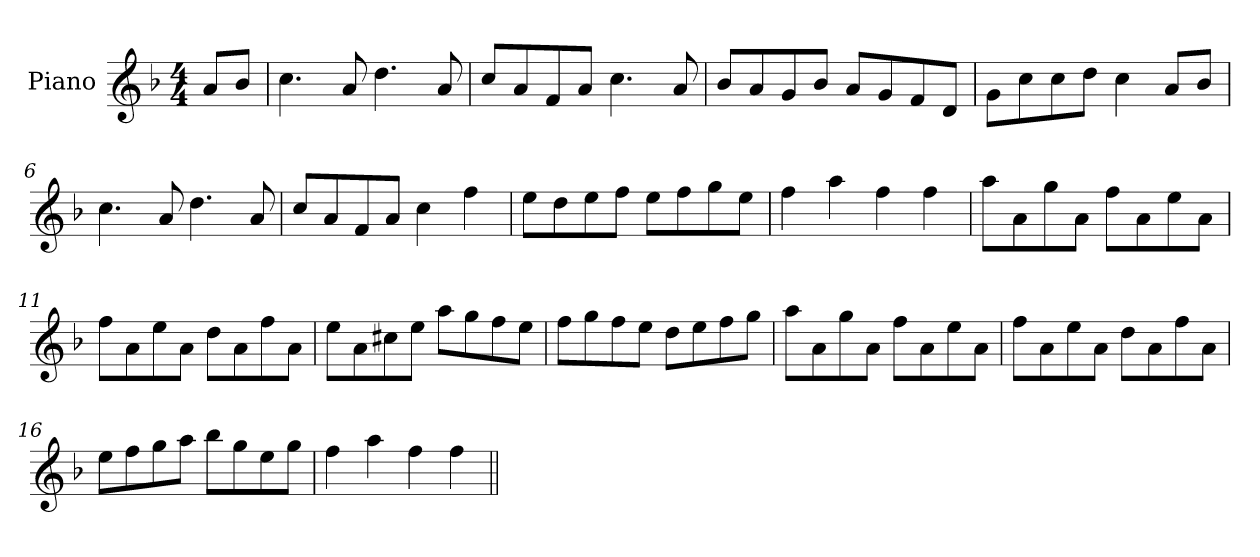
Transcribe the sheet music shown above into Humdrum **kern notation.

**kern
*part1
*staff1
*I"Piano
*I'Pno
*clefG2
*k[b-]
*F:
*M4/4
=1
8a/L
8b-/J
=2
4.cc\
8a/
4.dd\
8a/
=3
8cc/L
8a/
8f/
8a/J
4.cc\
8a/
=4
8b-/L
8a/
8g/
8b-/J
8a/L
8g/
8f/
8d/J
=5
8g\L
8cc\
8cc\
8dd\J
4cc\
8a/L
8b-/J
!!LO:LB:g=z
=6
4.cc\
8a/
4.dd\
8a/
=7
8cc/L
8a/
8f/
8a/J
4cc\
4ff\
=8
8ee\L
8dd\
8ee\
8ff\J
8ee\L
8ff\
8gg\
8ee\J
=9
4ff\
4aa\
4ff\
4ff\
=10
8aa\L
8a\
8gg\
8a\J
8ff\L
8a\
8ee\
8a\J
!!LO:LB:g=z
=11
8ff\L
8a\
8ee\
8a\J
8dd\L
8a\
8ff\
8a\J
=12
8ee\L
8a\
8cc#X\
8ee\J
8aa\L
8gg\
8ff\
8ee\J
=13
8ff\L
8gg\
8ff\
8ee\J
8dd\L
8ee\
8ff\
8gg\J
=14
8aa\L
8a\
8gg\
8a\J
8ff\L
8a\
8ee\
8a\J
!!LO:LB:g=z
=15
8ff\L
8a\
8ee\
8a\J
8dd\L
8a\
8ff\
8a\J
=16
8ee\L
8ff\
8gg\
8aa\J
8bb-\L
8gg\
8ee\
8gg\J
=17
4ff\
4aa\
4ff\
4ff\
=||
*-
